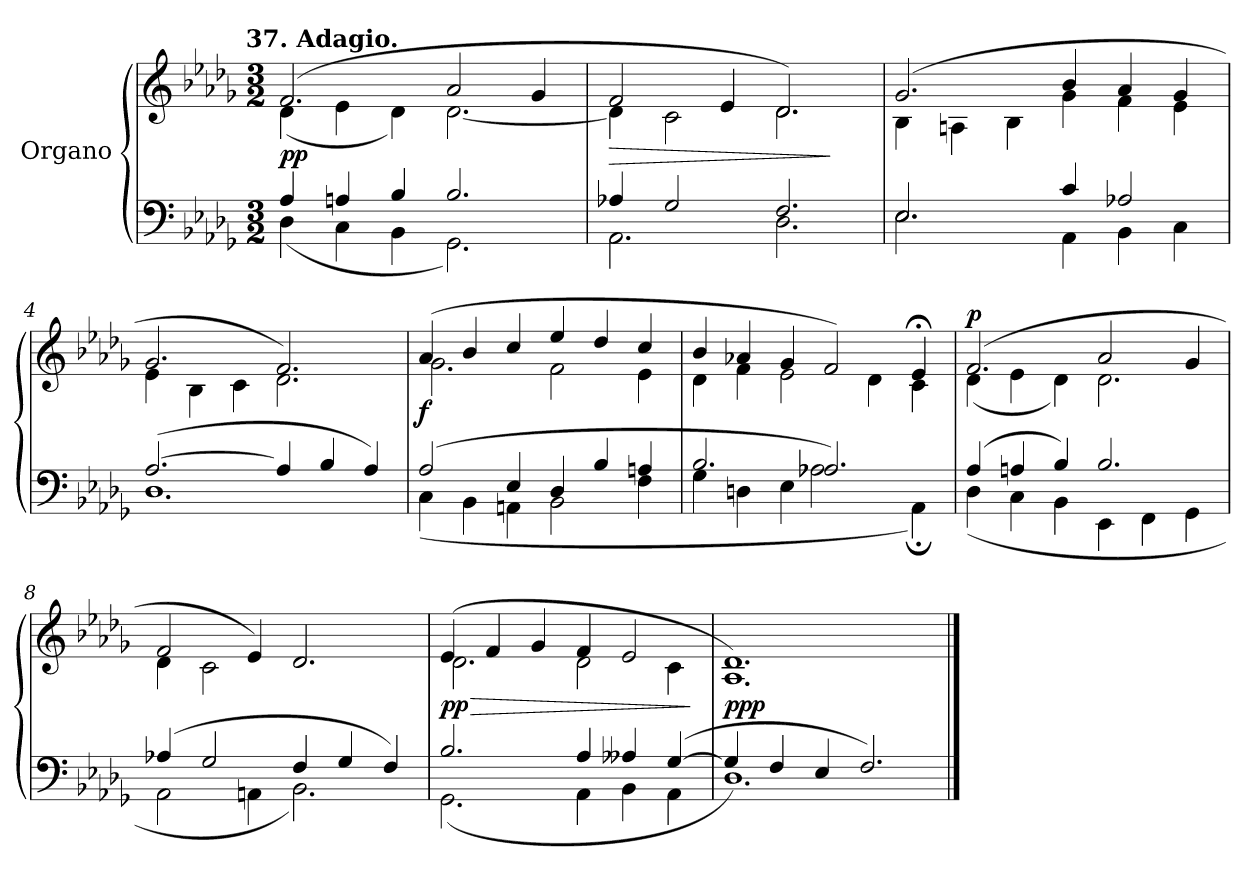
**kern	**kern	**dynam
*part2	*part1	*part1
*staff2	*staff1	*staff1
*I"Organo	*I"Organo	*
*clefF4	*clefG2	*
*k[b-e-a-d-g-]	*k[b-e-a-d-g-]	*
!!LO:TX:omd:t=37. Adagio.
*M3/2	*M3/2	*
=1	=1	=1
*^	*^	*
4A-/	(4D-\	(2.f/	(4d-\	pp
4An/	4C\	.	4e-\	.
4B-/	4BB-\	.	4d-\)	.
2.B-/	2.GG-\)	2a-/	[2.d-\	.
.	.	4g-/	.	.
=2	=2	=2	=2	=2
!	!	!	!	!LO:HP:b
4A-X/	2.AA-\	2f/	4d-\]	>
2G-/	.	.	2c\	.
.	.	4e-/	.	.
2.F/	2.D-\	2.d-/)	2.d-\	.
*v	*v	*	*	*
*	*v	*v	*
.	.	]
=3	=3	=3
*^	*^	*
2.E-/	2.E-\	(2.g-/	4B-\	.
.	.	.	4An\	.
.	.	.	4B-\	.
4c/	4AA-\	4b-/	4g-\	.
2A-X/	4BB-\	4a-/	4f\	.
.	4C\	4g-/	4e-\	.
=4	=4	=4	=4	=4
([2.A-/	1.D-\	2.g-/	4e-\	.
.	.	.	4B-\	.
.	.	.	4c\	.
4A-/]	.	2.f/)	2.d-\	.
4B-/	.	.	.	.
4A-/)	.	.	.	.
=5	=5	=5	=5	=5
(2A-/	(4C\	(4a-/	2.g-\	f
.	4BB-\	4b-/	.	.
4E-/	4AAn\	4cc/	.	.
4D-/	2BB-\	4ee-/	2f\	.
4B-/	.	4dd-/	.	.
4An/	4F\	4cc/	4e-\	.
=6	=6	=6	=6	=6
2.B-/	4G-\	4b-/	4d-\	.
.	4Dn\	4a-X/	4f\	.
.	4E-\	4g-/	2e-\	.
2.A-X/)	2A-X\	2f/)	.	.
.	.	.	4d-\	.
.	4AA-;<\)	4e-;</	4c\	.
=7	=7	=7	=7	=7
!	!	!	!	!LO:DY:a
(4A-/	(4D-\	(2.f/	(4d-\	p
4An/	4C\	.	4e-\	.
4B-/)	4BB-\	.	4d-\)	.
2.B-/	4EE-\	2a-/	2.d-\	.
.	4FF\	.	.	.
.	4GG-\	4g-/	.	.
=8	=8	=8	=8	=8
(4A-X/	2AA-\	2f/	4d-\	.
2G-/	.	.	2c\	.
.	4AAn\	4e-/)	.	.
4F/	2.BB-\)	2.d-/	4ryy	.
4G-/	.	.	2ryy	.
4F/)	.	.	.	.
=9	=9	=9	=9	=9
!	!	!	!	!LO:HP:b
2.B-/	(2.GG-\	(4e-/	2.d-\	> pp
.	.	4f/	.	.
.	.	4g-/	.	.
4A-/	4AA-\	4f/	2d-\	.
4A--X/	4BB-\	2e-/	.	.
([4G-/	4AA-\	.	4c\	.
*v	*v	*	*	*
*	*v	*v	*
.	.	]
=10	=10	=10
*^	*^	*
4G-/]	1.D-\)	1.d-/)	1.A-\	ppp
4F/	.	.	.	.
4E-/	.	.	.	.
2.F/)	.	.	.	.
*v	*v	*	*	*
*	*v	*v	*
==	==	==
*-	*-	*-
